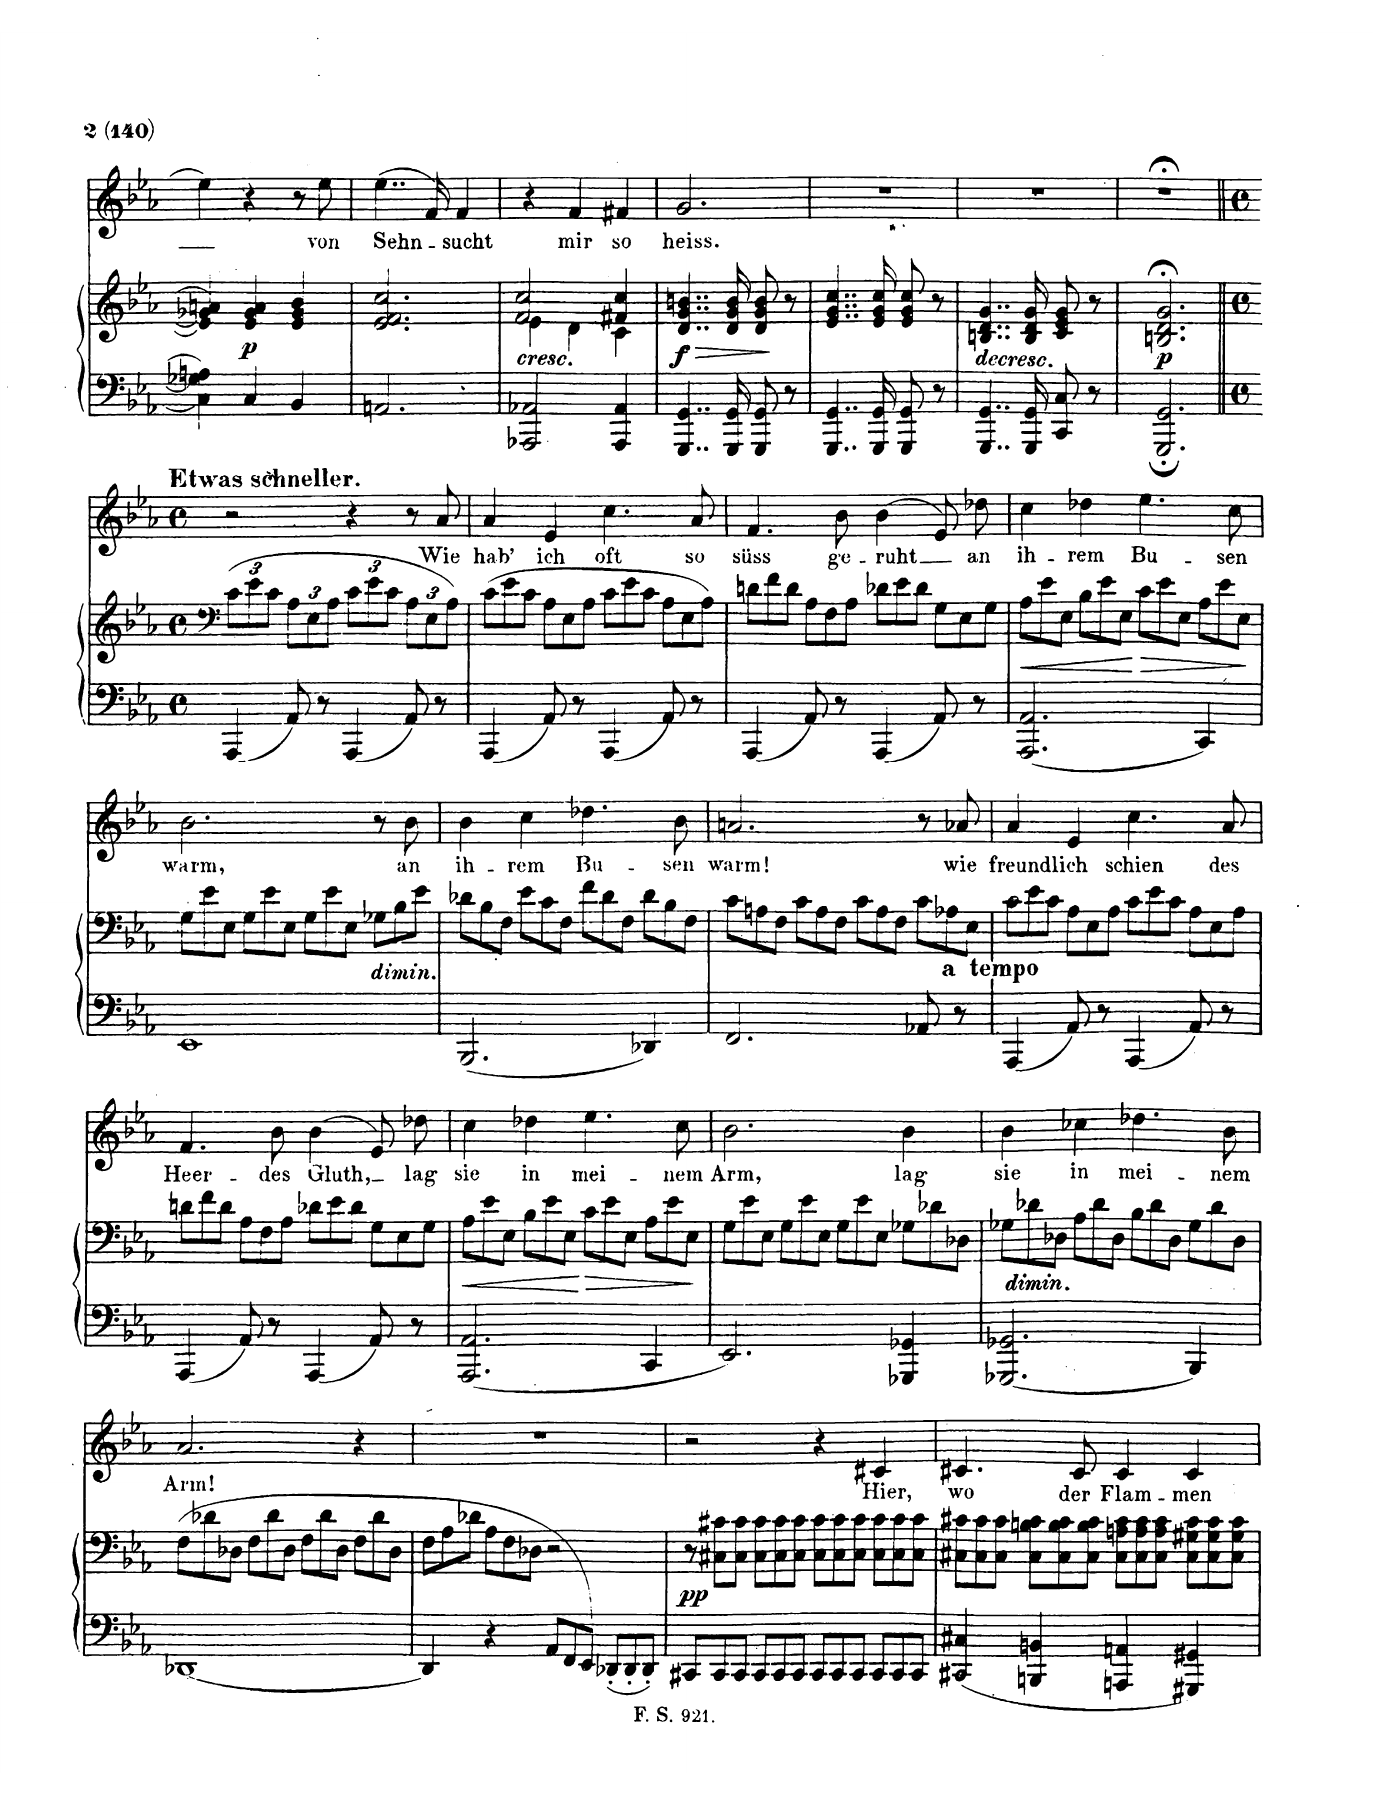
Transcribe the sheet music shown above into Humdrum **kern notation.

**kern	**kern	**dynam	**kern	**text
*part2	*part2	*part2	*part1	*part1
*staff3	*staff2	*staff2/3	*staff1	*staff1
*I"Piano	*	*	*I"Voice	*
*I'Pno	*	*	*	*
*clefF4	*clefG2	*	*clefG2	*
*k[b-e-a-]	*k[b-e-a-]	*	*k[b-e-a-]	*
*M3/4	*M3/4	*	*M3/4	*
=22	=22	=22	=22	=22
4C\] 4G-X\] 4An\]	4e-/] 4g-X/] 4an/]	.	4ee-\]	.
!	!	!LO:DY:b	!	!
4C/	4e-/ 4g-/ 4a/	p	4r	.
4BB-/	4e-/ 4g-/ 4b-/	.	8r	.
.	.	.	8ee-\	von
=23	=23	=23	=23	=23
2.AAn/	2.e-/ 2.f/ 2.cc/	.	(4..ee-\	Sehn-
.	.	.	16f/)	.
.	.	.	4f/	-sucht
=24	=24	=24	=24	=24
*	*^	*	*	*
!	!LO:TX:b:i:t=cresc.	!	!	!	!
2AAA-X/ 2AA-X/	2f/ 2cc/	4e-\	.	4r	.
.	.	4d\	.	4f/	mir
4AAA-/ 4AA-/	4f#X/ 4cc/	4c\	.	4f#X/	so
=25	=25	=25	=25	=25	=25
!	!	!	!LO:HP:b	!	!
!	!	!	!LO:DY:n=1:b	!	!
*	*v	*v	*	*	*
4..GGG/ 4..GG/	4..d/ 4..g/ 4..bn/	> f	2.g/	heiss.
16GGG/ 16GG/	16d/ 16g/ 16b/	.	.	.
8GGG/ 8GG/	8d/ 8g/ 8b/	.	.	.
8r	8r	]	.	.
=26	=26	=26	=26	=26
4..GGG/ 4..GG/	4..e-/ 4..g/ 4..cc/	.	2.r	.
16GGG/ 16GG/	16e-/ 16g/ 16cc/	.	.	.
8GGG/ 8GG/	8e-/ 8g/ 8cc/	.	.	.
8r	8r	.	.	.
=27	=27	=27	=27	=27
!	!LO:TX:b:i:t=dim.	!	!	!
4..GGG/ 4..GG/	4..Bn/ 4..d/ 4..g/	.	2.r	.
16GGG/ 16GG/	16B/ 16d/ 16g/	.	.	.
8CC/ 8C/	8c/ 8e-/ 8g/	.	.	.
8r	8r	.	.	.
=28	=28	=28	=28	=28
!	!	!LO:DY:a=2	!	!
2.GGG/; 2.GG/;	2.Bn/;< 2.d/;< 2.g/;<	p	2.r;<	.
=29||	=29||	=29||	=29||	=29||
*	*clefF4	*	*	*
*M4/4	*M4/4	*	*M4/4	*
*met(c)	*met(c)	*	*met(c)	*
*	*Xbrackettup	*	*	*
!	!	!	!LO:TX:a:B:t=Etwas schneller	!
4AAA-/	(12c\L	.	2r	.
.	12e-\	.	.	.
.	12c\J	.	.	.
8AA-/	12A-\L	.	.	.
.	12E-\	.	.	.
8r	.	.	.	.
.	12A-\J	.	.	.
4AAA-/	12c\L	.	4r	.
.	12e-\	.	.	.
.	12c\J	.	.	.
8AA-/	12A-\L	.	8r	.
.	12E-\	.	.	.
8r	.	.	8a-/	Wie
.	12A-\J)	.	.	.
=30	=30	=30	=30	=30
4AAA-/	(12c\L	.	4a-/	hab’
.	12e-\	.	.	.
.	12c\J	.	.	.
8AA-/	12A-\L	.	4e-/	ich
.	12E-\	.	.	.
8r	.	.	.	.
.	12A-\J	.	.	.
4AAA-/	12c\L	.	4.cc\	oft
.	12e-\	.	.	.
.	12c\J	.	.	.
8AA-/	12A-\L	.	.	.
.	12E-\	.	.	.
8r	.	.	8a-/	so
.	12A-\J)	.	.	.
=31	=31	=31	=31	=31
4AAA-/	12dn\L	.	4.f/	süss
.	12f\	.	.	.
.	12d\J	.	.	.
8AA-/	12A-\L	.	.	.
.	12F\	.	.	.
8r	.	.	8b-\	ge-
.	12A-\J	.	.	.
4AAA-/	12d-X\L	.	(4b-\	-ruht
.	12e-\	.	.	.
.	12d-\J	.	.	.
8AA-/	12G\L	.	8e-/L)	.
.	12E-\	.	.	.
8r	.	.	8dd-X/J	an
.	12G\J	.	.	.
=32	=32	=32	=32	=32
!	!	!LO:HP:b	!	!
2.AAA-/ 2.AA-/	12A-\L	<	4cc\	ih-
.	12e-\	.	.	.
.	12E-\J	.	.	.
.	12B-\L	.	4dd-X\	-rem
.	12e-\	.	.	.
.	12E-\J	.	.	.
!	!	!LO:HP:n=1:b	!	!
.	12c\L	[ >	4.ee-\	Bu-
.	12e-\	.	.	.
.	12E-\J	.	.	.
4CC/	12A-\L	.	.	.
.	12e-\	.	.	.
.	.	.	8cc\	-sen
.	12E-\J	.	.	.
.	.	]	.	.
=33	=33	=33	=33	=33
1EE-	12G\L	.	2.b-\	warm,
.	12e-\	.	.	.
.	12E-\J	.	.	.
.	12G\L	.	.	.
.	12e-\	.	.	.
.	12E-\J	.	.	.
.	12G\L	.	.	.
.	12e-\	.	.	.
.	12E-\J	.	.	.
!	!LO:TX:b:i:t=dim.	!	!	!
.	12G-X\L	.	8r	.
.	12B-\	.	.	.
.	.	.	8b-\	an
.	12e-\J	.	.	.
=34	=34	=34	=34	=34
2.BBB-/	12d-X\L	.	4b-\	ih-
.	12B-\	.	.	.
.	12F\J	.	.	.
.	12e-\L	.	4cc\	-rem
.	12c\	.	.	.
.	12F\J	.	.	.
.	12f\L	.	4.dd-X\	Bu-
.	12d-\	.	.	.
.	12F\J	.	.	.
4DD-X/	12d-\L	.	.	.
.	12B-\	.	.	.
.	.	.	8b-\	-sen
.	12F\J	.	.	.
=35	=35	=35	=35	=35
2.FF/	12c\L	.	2.an/	warm!
.	12An\	.	.	.
.	12F\J	.	.	.
.	12c\L	.	.	.
.	12A\	.	.	.
.	12F\J	.	.	.
.	12c\L	.	.	.
.	12A\	.	.	.
.	12F\J	.	.	.
8AA-X/	12c\L	.	8r	.
.	12A-X\	.	.	.
8r	.	.	8a-X/	wie
.	12E-\J	.	.	.
=36	=36	=36	=36	=36
4AAA-/	12c\L	.	4a-/	freund-
.	12e-\	.	.	.
.	12c\J	.	.	.
8AA-/	12A-\L	.	4e-/	-lich
.	12E-\	.	.	.
8r	.	.	.	.
.	12A-\J	.	.	.
4AAA-/	12c\L	.	4.cc\	schien
.	12e-\	.	.	.
.	12c\J	.	.	.
8AA-/	12A-\L	.	.	.
.	12E-\	.	.	.
8r	.	.	8a-/	des
.	12A-\J	.	.	.
=37	=37	=37	=37	=37
4AAA-/	12dn\L	.	4.f/	Heer-
.	12f\	.	.	.
.	12d\J	.	.	.
8AA-/	12A-\L	.	.	.
.	12F\	.	.	.
8r	.	.	8b-\	-des
.	12A-\J	.	.	.
4AAA-/	12d-X\L	.	(4b-\	Gluth,
.	12e-\	.	.	.
.	12d-\J	.	.	.
8AA-/	12G\L	.	8e-/L)	.
.	12E-\	.	.	.
8r	.	.	8dd-X/J	lag
.	12G\J	.	.	.
=38	=38	=38	=38	=38
!	!	!LO:HP:b	!	!
2.AAA-/ 2.AA-/	12A-\L	<	4cc\	sie
.	12e-\	.	.	.
.	12E-\J	.	.	.
.	12B-\L	.	4dd-X\	in
.	12e-\	.	.	.
.	12E-\J	.	.	.
!	!	!LO:HP:n=1:b	!	!
.	12c\L	[ >	4.ee-\	mei-
.	12e-\	.	.	.
.	12E-\J	.	.	.
4CC/	12A-\L	.	.	.
.	12e-\	.	.	.
.	.	.	8cc\	-nem
.	12E-\J	.	.	.
.	.	]	.	.
=39	=39	=39	=39	=39
2.EE-/	12G\L	.	2.b-\	Arm,
.	12e-\	.	.	.
.	12E-\J	.	.	.
.	12G\L	.	.	.
.	12e-\	.	.	.
.	12E-\J	.	.	.
.	12G\L	.	.	.
.	12e-\	.	.	.
.	12E-\J	.	.	.
4GGG-X/ 4GG-X/	12G-X\L	.	4b-\	lag’
.	12d-X\	.	.	.
.	12D-X\J	.	.	.
=40	=40	=40	=40	=40
!	!LO:TX:b:i:t=dim.	!	!	!
2.GGG-X/ 2.GG-X/	12G-X\L	.	4b-\	sie
.	12d-X\	.	.	.
.	12D-X\J	.	.	.
.	12A-\L	.	4cc-X\	in
.	12d-\	.	.	.
.	12D-\J	.	.	.
.	12B-\L	.	4.dd-X\	mei-
.	12d-\	.	.	.
.	12D-\J	.	.	.
4BBB-/	12G-\L	.	.	.
.	12d-\	.	.	.
.	.	.	8b-\	-nem
.	12D-\J	.	.	.
=41	=41	=41	=41	=41
[1DD-X	(12F\L	.	2.a-/	Arm!
.	12d-X\	.	.	.
.	12D-X\J	.	.	.
.	12F\L	.	.	.
.	12d-\	.	.	.
.	12D-\J	.	.	.
.	12F\L	.	.	.
.	12d-\	.	.	.
.	12D-\J	.	.	.
.	12F\L	.	4r	.
.	12d-\	.	.	.
.	12D-\J	.	.	.
=42	=42	=42	=42	=42
4DD-/]	12F\L	.	1r	.
.	12A-\	.	.	.
.	12d-X\J	.	.	.
4r	12A-\L	.	.	.
.	12F\	.	.	.
.	12D-X\J	.	.	.
*Xbrackettup	*	*	*	*
12AA-/L	2r)	.	.	.
12FF/	.	.	.	.
12EE-/J	.	.	.	.
12DD-X'/L	.	.	.	.
12DD-'/	.	.	.	.
12DD-'/J	.	.	.	.
=43	=43	=43	=43	=43
*	*brackettup	*	*	*
!	!	!LO:DY:b	!	!
12CC#X/L	12r	pp	2r	.
12CC#/	12C#X\ 12c#X\L	.	.	.
12CC#/J	12C#\ 12c#\J	.	.	.
*	*Xbrackettup	*	*	*
12CC#/L	12C#\ 12c#\L	.	.	.
12CC#/	12C#\ 12c#\	.	.	.
12CC#/J	12C#\ 12c#\J	.	.	.
12CC#/L	12C#\ 12c#\L	.	4r	.
12CC#/	12C#\ 12c#\	.	.	.
12CC#/J	12C#\ 12c#\J	.	.	.
12CC#/L	12C#\ 12c#\L	.	4c#X/	Hier,
12CC#/	12C#\ 12c#\	.	.	.
12CC#/J	12C#\ 12c#\J	.	.	.
=44	=44	=44	=44	=44
4CC#X/ 4C#X/	12C#X\ 12c#X\L	.	4.c#X/	wo
.	12C#\ 12c#\	.	.	.
.	12C#\ 12c#\J	.	.	.
4BBBn/ 4BBn/	12C#\ 12Bn\ 12c#\L	.	.	.
.	12C#\ 12B\ 12c#\	.	.	.
.	.	.	8c#/	der
.	12C#\ 12B\ 12c#\J	.	.	.
4AAAn/ 4AAn/	12C#\ 12An\ 12c#\L	.	4c#/	Flam-
.	12C#\ 12A\ 12c#\	.	.	.
.	12C#\ 12A\ 12c#\J	.	.	.
4GGG#X/ 4GG#X/	12C#\ 12G#X\ 12c#\L	.	4c#/	-men
.	12C#\ 12G#\ 12c#\	.	.	.
.	12C#\ 12G#\ 12c#\J	.	.	.
=	=	=	=	=
*-	*-	*-	*-	*-
